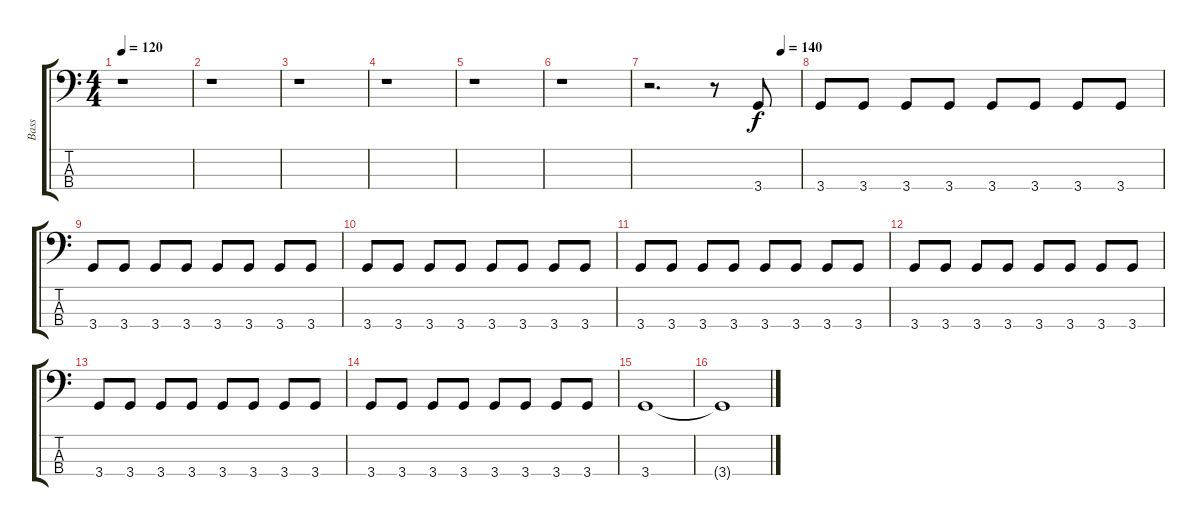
\track ("Bass" "Bass") {instrument slapbass1}
\staff {score tabs}
\tuning (G2 D2 A1 E1) {hide}
\ts (4 4)
\tempo 120
\clef f4
\ks c
r.1{dy f} |
r.1 |
r.1 |
r.1 |
r.1 |
r.1 |
\tempo (140 0.875)
r.2{d} r.8 3.4.8 |
3.4.8 3.4.8 3.4.8 3.4.8 3.4.8 3.4.8 3.4.8 3.4.8 |
3.4.8 3.4.8 3.4.8 3.4.8 3.4.8 3.4.8 3.4.8 3.4.8 |
3.4.8 3.4.8 3.4.8 3.4.8 3.4.8 3.4.8 3.4.8 3.4.8 |
3.4.8 3.4.8 3.4.8 3.4.8 3.4.8 3.4.8 3.4.8 3.4.8 |
3.4.8 3.4.8 3.4.8 3.4.8 3.4.8 3.4.8 3.4.8 3.4.8 |
3.4.8 3.4.8 3.4.8 3.4.8 3.4.8 3.4.8 3.4.8 3.4.8 |
3.4.8 3.4.8 3.4.8 3.4.8 3.4.8 3.4.8 3.4.8 3.4.8 |
3.4.1 |
3.4{t}.1
